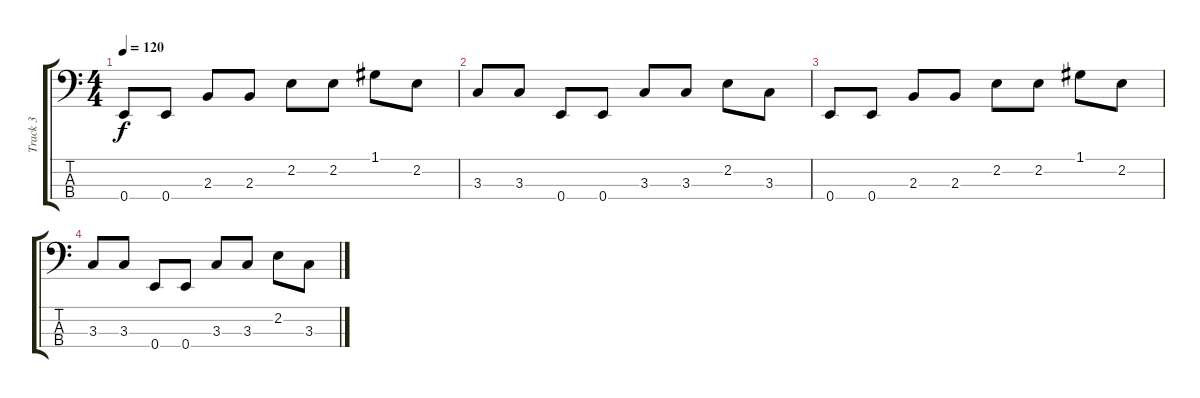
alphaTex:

\track ("Track 3" "Track 3") {instrument electricbassfinger}
\staff {score tabs}
\tuning (G2 D2 A1 E1) {hide}
\ts (4 4)
\tempo 120
\clef f4
\ks c
0.4.8{dy f} 0.4.8 2.3.8 2.3.8 2.2.8 2.2.8 1.1.8 2.2.8 |
3.3.8 3.3.8 0.4.8 0.4.8 3.3.8 3.3.8 2.2.8 3.3.8 |
0.4.8 0.4.8 2.3.8 2.3.8 2.2.8 2.2.8 1.1.8 2.2.8 |
3.3.8 3.3.8 0.4.8 0.4.8 3.3.8 3.3.8 2.2.8 3.3.8
